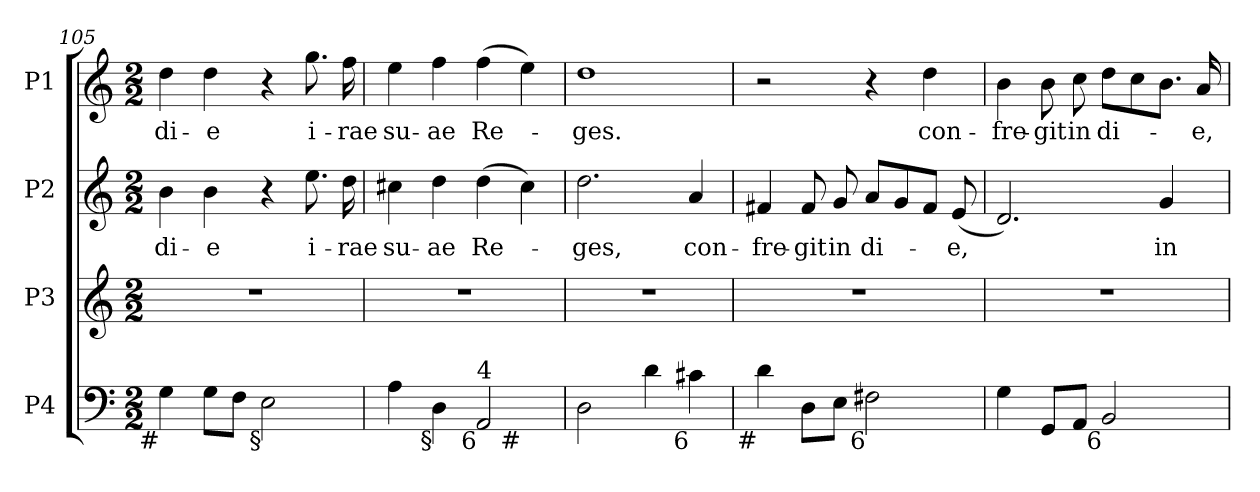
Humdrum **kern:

**kern	**kern	**kern	**text	**kern	**text
*part4	*part3	*part2	*part2	*part1	*part1
*staff4	*staff3	*staff2	*staff2	*staff1	*staff1
*I"P4	*I"P3	*I"P2	*	*I"P1	*
*clefF4	*clefG2	*clefG2	*	*clefG2	*
*k[]	*k[]	*k[]	*	*k[]	*
*C:	*C:	*C:	*	*C:	*
*M2/2	*M2/2	*M2/2	*	*M2/2	*
=105	=105	=105	=105	=105	=105
!	!	!	!LO:LY:b:color=#000000	!	!
!LO:TX:b:rj:t=#	!	!	!	!	!
!	!	!	!	!	!LO:LY:b:color=#000000
4Gi\	1r	4bi\	di-	4ddi\	di-
!	!	!	!LO:LY:b:color=#000000	!	!
!	!	!	!	!	!LO:LY:b:color=#000000
8Gi\L	.	4bi\	-e	4ddi\	-e
8Fi\J	.	.	.	.	.
!LO:TX:b:rj:t=§	!	!	!	!	!
2Ei\	.	4r	.	4r	.
!	!	!	!LO:LY:b:color=#000000	!	!
!	!	!	!	!	!LO:LY:b:color=#000000
.	.	8.eei\	i-	8.ggi\	i-
!	!	!	!LO:LY:b:color=#000000	!	!
!	!	!	!	!	!LO:LY:b:color=#000000
.	.	16ddi\	-rae	16ffi\	-rae
!!LO:LB:g=z
=106	=106	=106	=106	=106	=106
!	!	!	!LO:LY:b:color=#000000	!	!
!LO:TX:b:rj:t=#	!	!	!	!	!
!	!	!	!	!	!LO:LY:b:color=#000000
*^	*	*	*	*	*
4Ai\	2.ryy	1r	4cc#Xi\	su-	4eei\	su-
!	!	!	!	!LO:LY:b:color=#000000	!	!
!LO:TX:b:rj:t=§	!	!	!	!	!	!
!	!	!	!	!	!	!LO:LY:b:color=#000000
4Di\	.	.	4ddi\	-ae	4ffi\	-ae
!	!	!	!	!LO:LY:b:color=#000000	!	!
!LO:TX:b:rj:t=6	!	!	!	!	!	!
!LO:TX:t=4	!	!	!	!	!	!
!	!	!	!	!	!	!LO:LY:b:color=#000000
2AAi/	.	.	(4ddi\	Re-	(4ffi\	Re-
!	!LO:TX:b:rj:t=#	!	!	!	!	!
.	4ryy	.	4cc#i\)	.	4eei\)	.
*v	*v	*	*	*	*	*
=107	=107	=107	=107	=107	=107
*^	*	*	*	*	*
!	!	!	!	!LO:LY:b:color=#000000	!	!
*v	*v	*	*	*	*	*
*^	*	*	*	*	*
!LO:TX:b:rj:t=#	!	!	!	!	!	!
!	!	!	!	!	!	!LO:LY:b:color=#000000
*v	*v	*	*	*	*	*
2Di\	1r	2.ddi\	-ges,	1ddi	-ges.
4di\	.	.	.	.	.
!LO:TX:b:rj:t=6	!	!	!	!	!
!	!	!	!LO:LY:b:color=#000000	!	!
4c#Xi\	.	4ai/	con-	.	.
=108	=108	=108	=108	=108	=108
!LO:TX:b:rj:t=#	!	!	!	!	!
!	!	!	!LO:LY:b:color=#000000	!	!
4di\	1r	4f#Xi/	-fre-	2r	.
!	!	!	!LO:LY:b:color=#000000	!	!
8Di\L	.	8f#i/	-git	.	.
!	!	!	!LO:LY:b:color=#000000	!	!
8Ei\J	.	8gi/	in	.	.
!LO:TX:b:rj:t=6	!	!	!	!	!
!	!	!	!LO:LY:b:color=#000000	!	!
2F#Xi\	.	8ai/L	di-	4r	.
.	.	8gi/	.	.	.
!	!	!	!	!	!LO:LY:b:color=#000000
.	.	8f#i/J	.	4ddi\	con-
!	!	!	!LO:LY:b:color=#000000	!	!
.	.	(8ei/	-e,	.	.
=109	=109	=109	=109	=109	=109
!	!	!	!	!	!LO:LY:b:color=#000000
4Gi\	1r	2.di/)	.	4bi\	fre-
!	!	!	!	!	!LO:LY:b:color=#000000
8GGi/L	.	.	.	8bi\	-git
!	!	!	!	!	!LO:LY:b:color=#000000
8AAi/J	.	.	.	8cci\	in
!LO:TX:b:rj:t=6	!	!	!	!	!
!	!	!	!	!	!LO:LY:b:color=#000000
2BBi/	.	.	.	8ddi\L	di-
.	.	.	.	8cci\	.
!	!	!	!LO:LY:b:color=#000000	!	!
.	.	4gi/	in	8.bi\J	.
!	!	!	!	!	!LO:LY:b:color=#000000
.	.	.	.	16ai/	-e,
=	=	=	=	=	=
*-	*-	*-	*-	*-	*-
